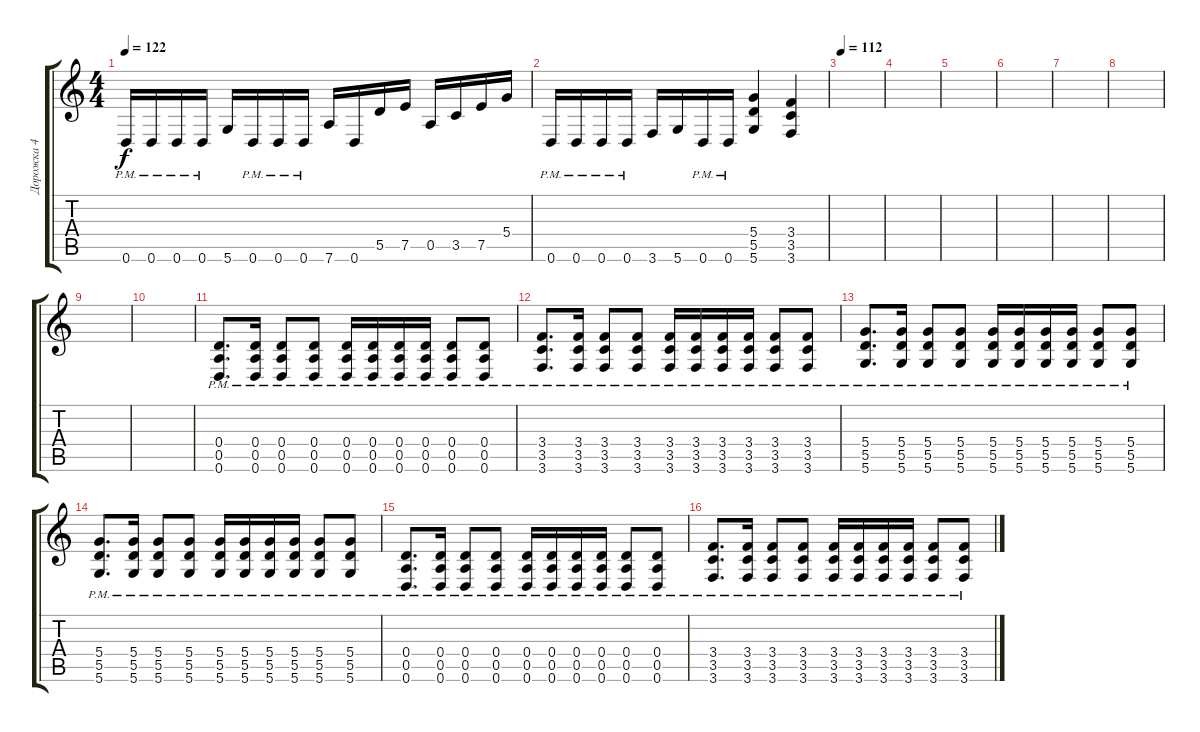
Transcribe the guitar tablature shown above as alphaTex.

\track ("Дорожка 4" "Дорожка 4") {instrument distortionguitar}
\staff {score tabs}
\tuning (E4 B3 G3 D3 A2 D2) {hide}
\ts (4 4)
\tempo 122
\clef g2
\ks c
0.6{pm}.16{dy f} 0.6{pm}.16 0.6{pm}.16 0.6{pm}.16 5.6.16 0.6{pm}.16 0.6{pm}.16 0.6{pm}.16 7.6.16 0.6.16 5.5.16 7.5.16 0.5.16 3.5.16 7.5.16 5.4.16 |
0.6{pm}.16 0.6{pm}.16 0.6{pm}.16 0.6{pm}.16 3.6.16 5.6.16 0.6{pm}.16 0.6{pm}.16 (5.4 5.5 5.6).4 (3.4 3.5 3.6).4 |
\tempo 112
|
|
|
|
|
|
|
|
(0.4{pm} 0.5{pm} 0.6{pm}).8{d} (0.4{pm} 0.5{pm} 0.6{pm}).16 (0.4{pm} 0.5{pm} 0.6{pm}).8 (0.4{pm} 0.5{pm} 0.6{pm}).8 (0.4{pm} 0.5{pm} 0.6{pm}).16 (0.4{pm} 0.5{pm} 0.6{pm}).16 (0.4{pm} 0.5{pm} 0.6{pm}).16 (0.4{pm} 0.5{pm} 0.6{pm}).16 (0.4{pm} 0.5{pm} 0.6{pm}).8 (0.4{pm} 0.5{pm} 0.6{pm}).8 |
(3.4{pm} 3.5{pm} 3.6{pm}).8{d} (3.4{pm} 3.5{pm} 3.6{pm}).16 (3.4{pm} 3.5{pm} 3.6{pm}).8 (3.4{pm} 3.5{pm} 3.6{pm}).8 (3.4{pm} 3.5{pm} 3.6{pm}).16 (3.4{pm} 3.5{pm} 3.6{pm}).16 (3.4{pm} 3.5{pm} 3.6{pm}).16 (3.4{pm} 3.5{pm} 3.6{pm}).16 (3.4{pm} 3.5{pm} 3.6{pm}).8 (3.4{pm} 3.5{pm} 3.6{pm}).8 |
(5.4{pm} 5.5{pm} 5.6{pm}).8{d} (5.4{pm} 5.5{pm} 5.6{pm}).16 (5.4{pm} 5.5{pm} 5.6{pm}).8 (5.4{pm} 5.5{pm} 5.6{pm}).8 (5.4{pm} 5.5{pm} 5.6{pm}).16 (5.4{pm} 5.5{pm} 5.6{pm}).16 (5.4{pm} 5.5{pm} 5.6{pm}).16 (5.4{pm} 5.5{pm} 5.6{pm}).16 (5.4{pm} 5.5{pm} 5.6{pm}).8 (5.4{pm} 5.5{pm} 5.6{pm}).8 |
(5.4{pm} 5.5{pm} 5.6{pm}).8{d} (5.4{pm} 5.5{pm} 5.6{pm}).16 (5.4{pm} 5.5{pm} 5.6{pm}).8 (5.4{pm} 5.5{pm} 5.6{pm}).8 (5.4{pm} 5.5{pm} 5.6{pm}).16 (5.4{pm} 5.5{pm} 5.6{pm}).16 (5.4{pm} 5.5{pm} 5.6{pm}).16 (5.4{pm} 5.5{pm} 5.6{pm}).16 (5.4{pm} 5.5{pm} 5.6{pm}).8 (5.4{pm} 5.5{pm} 5.6{pm}).8 |
(0.4{pm} 0.5{pm} 0.6{pm}).8{d} (0.4{pm} 0.5{pm} 0.6{pm}).16 (0.4{pm} 0.5{pm} 0.6{pm}).8 (0.4{pm} 0.5{pm} 0.6{pm}).8 (0.4{pm} 0.5{pm} 0.6{pm}).16 (0.4{pm} 0.5{pm} 0.6{pm}).16 (0.4{pm} 0.5{pm} 0.6{pm}).16 (0.4{pm} 0.5{pm} 0.6{pm}).16 (0.4{pm} 0.5{pm} 0.6{pm}).8 (0.4{pm} 0.5{pm} 0.6{pm}).8 |
(3.4{pm} 3.5{pm} 3.6{pm}).8{d} (3.4{pm} 3.5{pm} 3.6{pm}).16 (3.4{pm} 3.5{pm} 3.6{pm}).8 (3.4{pm} 3.5{pm} 3.6{pm}).8 (3.4{pm} 3.5{pm} 3.6{pm}).16 (3.4{pm} 3.5{pm} 3.6{pm}).16 (3.4{pm} 3.5{pm} 3.6{pm}).16 (3.4{pm} 3.5{pm} 3.6{pm}).16 (3.4{pm} 3.5{pm} 3.6{pm}).8 (3.4{pm} 3.5{pm} 3.6{pm}).8
